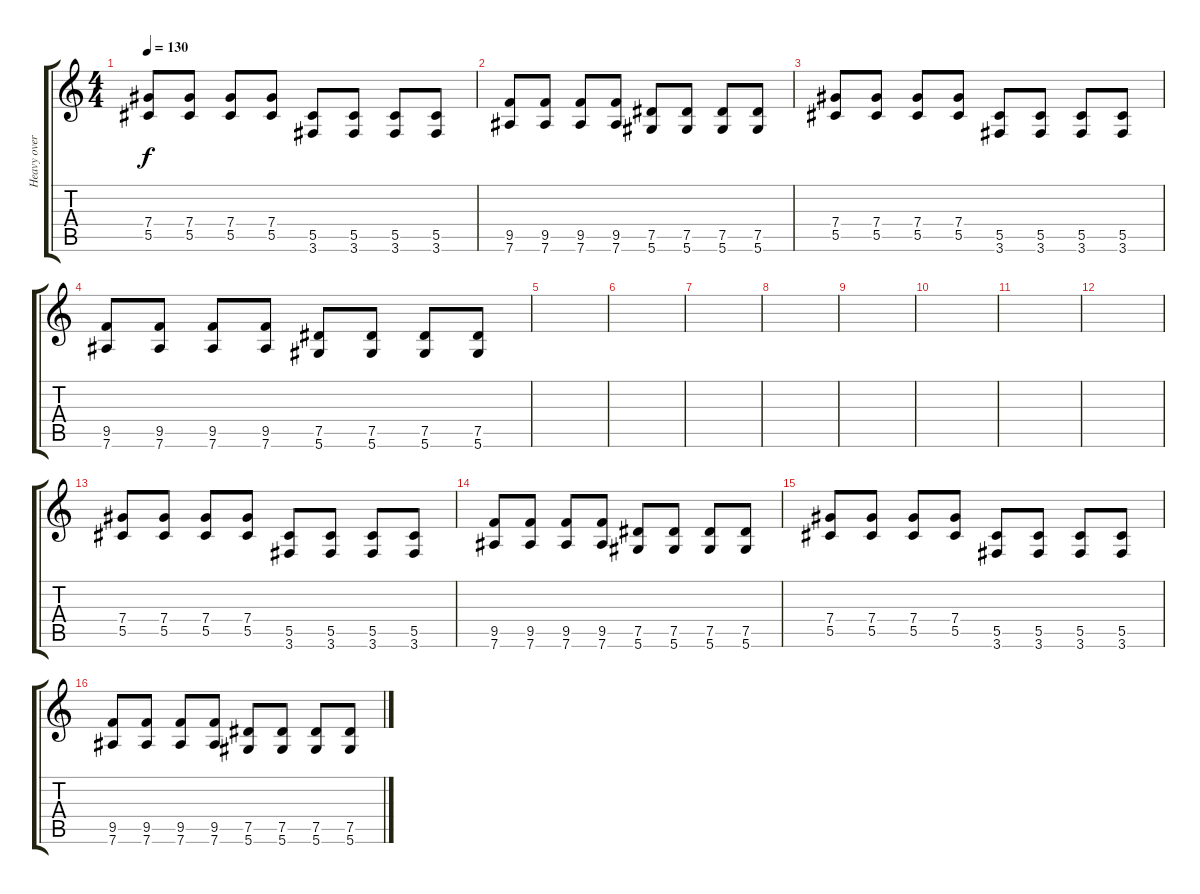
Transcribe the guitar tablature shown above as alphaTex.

\track ("Heavy overdub" "Heavy over") {instrument distortionguitar}
\staff {score tabs}
\tuning (Eb4 Bb3 Gb3 Db3 Ab2 Eb2) {hide}
\ts (4 4)
\tempo 130
\clef g2
\ks c
(7.4 5.5).8{dy f} (7.4 5.5).8 (7.4 5.5).8 (7.4 5.5).8 (5.5 3.6).8 (5.5 3.6).8 (5.5 3.6).8 (5.5 3.6).8 |
(9.5 7.6).8 (9.5 7.6).8 (9.5 7.6).8 (9.5 7.6).8 (7.5 5.6).8 (7.5 5.6).8 (7.5 5.6).8 (7.5 5.6).8 |
(7.4 5.5).8 (7.4 5.5).8 (7.4 5.5).8 (7.4 5.5).8 (5.5 3.6).8 (5.5 3.6).8 (5.5 3.6).8 (5.5 3.6).8 |
(9.5 7.6).8 (9.5 7.6).8 (9.5 7.6).8 (9.5 7.6).8 (7.5 5.6).8 (7.5 5.6).8 (7.5 5.6).8 (7.5 5.6).8 |
|
|
|
|
|
|
|
|
(7.4 5.5).8 (7.4 5.5).8 (7.4 5.5).8 (7.4 5.5).8 (5.5 3.6).8 (5.5 3.6).8 (5.5 3.6).8 (5.5 3.6).8 |
(9.5 7.6).8 (9.5 7.6).8 (9.5 7.6).8 (9.5 7.6).8 (7.5 5.6).8 (7.5 5.6).8 (7.5 5.6).8 (7.5 5.6).8 |
(7.4 5.5).8 (7.4 5.5).8 (7.4 5.5).8 (7.4 5.5).8 (5.5 3.6).8 (5.5 3.6).8 (5.5 3.6).8 (5.5 3.6).8 |
(9.5 7.6).8 (9.5 7.6).8 (9.5 7.6).8 (9.5 7.6).8 (7.5 5.6).8 (7.5 5.6).8 (7.5 5.6).8 (7.5 5.6).8
